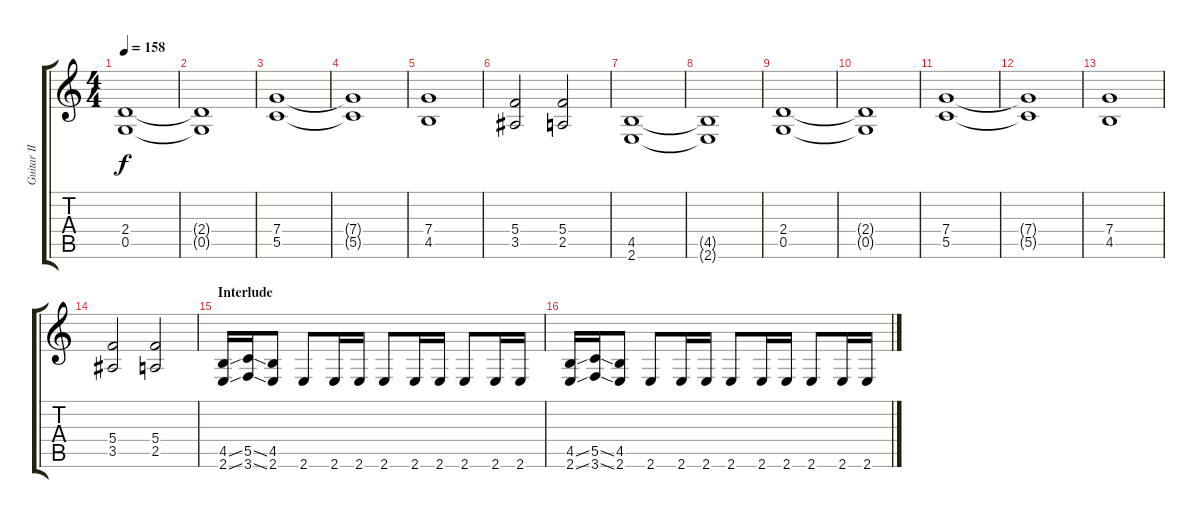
\track ("Guitar II" "Guitar II") {instrument distortionguitar}
\staff {score tabs}
\tuning (D4 A3 F3 C3 G2 D2) {hide}
\ts (4 4)
\tempo 158
\clef g2
\ks c
(2.4 0.5).1{dy f} |
(2.4{t} 0.5{t}).1 |
(7.4 5.5).1 |
(7.4{t} 5.5{t}).1 |
(7.4 4.5).1 |
(5.4 3.5).2 (5.4 2.5).2 |
(4.5 2.6).1 |
(4.5{t} 2.6{t}).1 |
(2.4 0.5).1 |
(2.4{t} 0.5{t}).1 |
(7.4 5.5).1 |
(7.4{t} 5.5{t}).1 |
(7.4 4.5).1 |
(5.4 3.5).2 (5.4 2.5).2 |
\section ("" "Interlude")
(4.5{ss} 2.6{ss}).16 (5.5{ss} 3.6{ss}).16 (4.5 2.6).8 2.6.8 2.6.16 2.6.16 2.6.8 2.6.16 2.6.16 2.6.8 2.6.16 2.6.16 |
(4.5{ss} 2.6{ss}).16 (5.5{ss} 3.6{ss}).16 (4.5 2.6).8 2.6.8 2.6.16 2.6.16 2.6.8 2.6.16 2.6.16 2.6.8 2.6.16 2.6.16
